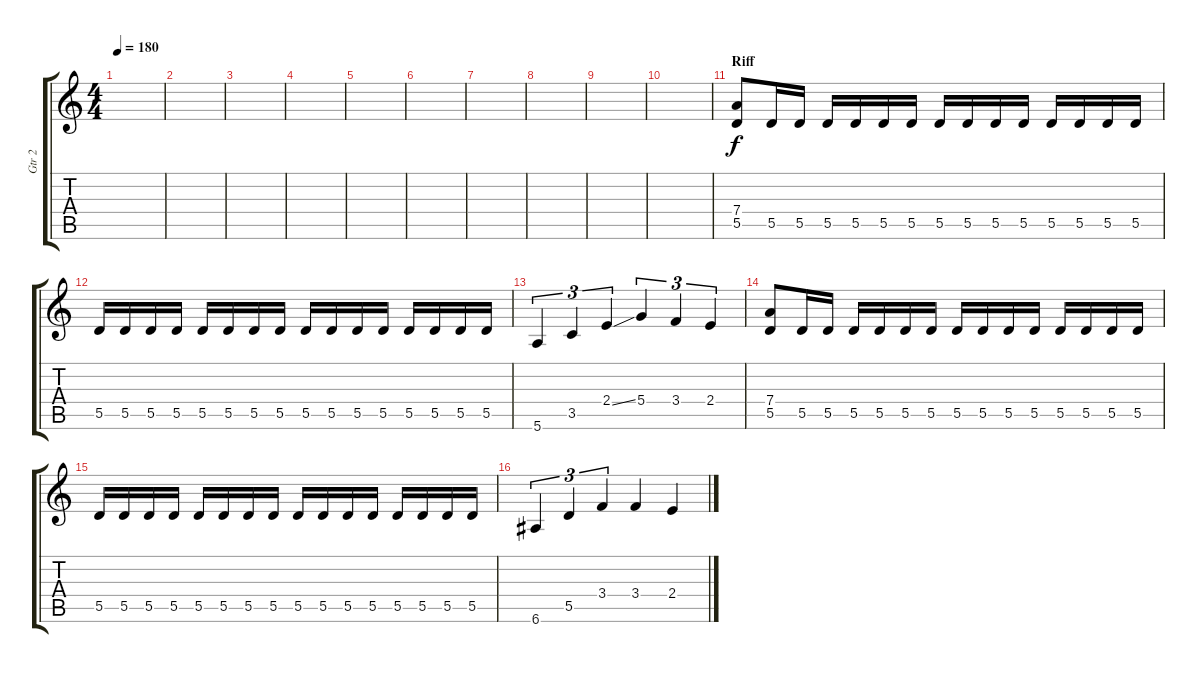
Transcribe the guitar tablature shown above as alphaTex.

\track ("Gtr 2" "Gtr 2") {instrument overdrivenguitar}
\staff {score tabs}
\tuning (E4 B3 G3 D3 A2 E2) {hide}
\ts (4 4)
\tempo 180
\clef g2
\ks c
|
|
|
|
|
|
|
|
|
|
\section ("" "Riff")
(7.4 5.5).8 5.5.16 5.5.16 5.5.16 5.5.16 5.5.16 5.5.16 5.5.16 5.5.16 5.5.16 5.5.16 5.5.16 5.5.16 5.5.16 5.5.16 |
5.5.16 5.5.16 5.5.16 5.5.16 5.5.16 5.5.16 5.5.16 5.5.16 5.5.16 5.5.16 5.5.16 5.5.16 5.5.16 5.5.16 5.5.16 5.5.16 |
5.6.4{tu (3 2)} 3.5.4{tu (3 2)} 2.4{ss}.4{tu (3 2)} 5.4.4{tu (3 2)} 3.4.4{tu (3 2)} 2.4.4{tu (3 2)} |
(7.4 5.5).8 5.5.16 5.5.16 5.5.16 5.5.16 5.5.16 5.5.16 5.5.16 5.5.16 5.5.16 5.5.16 5.5.16 5.5.16 5.5.16 5.5.16 |
5.5.16 5.5.16 5.5.16 5.5.16 5.5.16 5.5.16 5.5.16 5.5.16 5.5.16 5.5.16 5.5.16 5.5.16 5.5.16 5.5.16 5.5.16 5.5.16 |
6.6.4{tu (3 2)} 5.5.4{tu (3 2)} 3.4.4{tu (3 2)} 3.4.4 2.4.4
